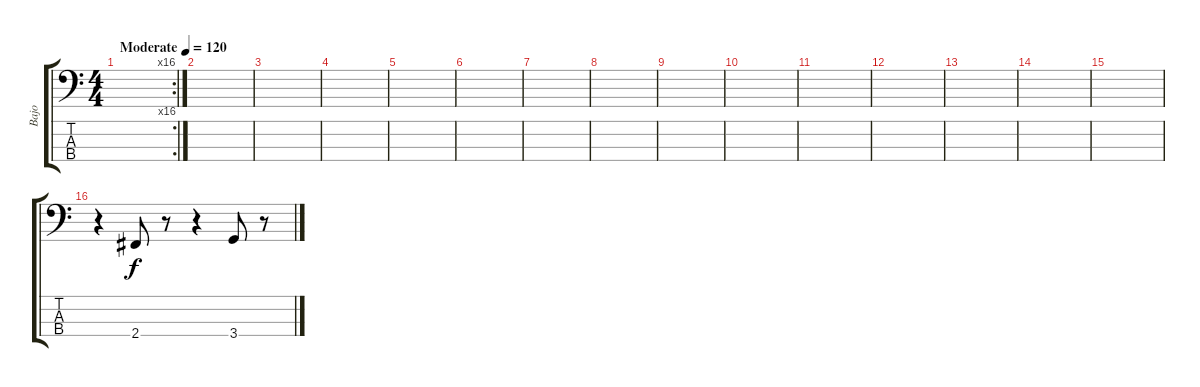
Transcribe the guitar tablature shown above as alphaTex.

\track ("Bajo" "Bajo") {instrument electricbassfinger}
\staff {score tabs}
\tuning (G2 D2 A1 E1) {hide}
\rc 16
\ts (4 4)
\tempo (120 "Moderate")
\clef f4
\ks c
|
|
|
|
|
|
|
|
|
|
|
|
|
|
|
r.4 2.4.8 r.8{beam merge} r.4 3.4.8 r.8
